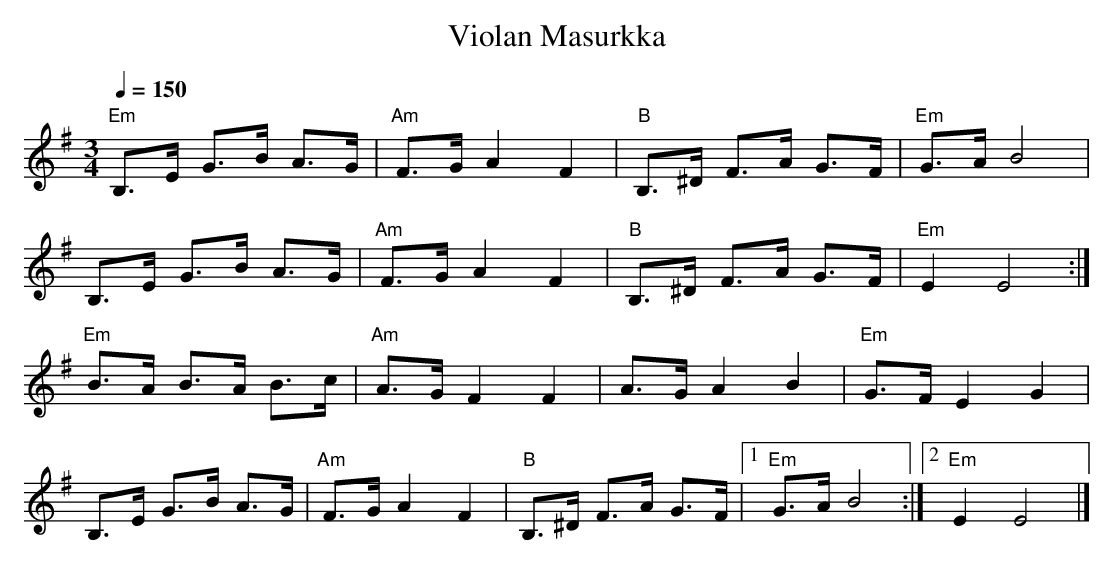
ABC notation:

X:1
T:Violan Masurkka
M:3/4
L:1/8
Q:1/4=150
K:EMin
"Em"B,>E G>B A>G|"Am"F>G A2 F2|"B"B,>^D F>A G>F|   "Em"G>A B4   |
    B,>E G>B A>G|"Am"F>G A2 F2|"B"B,>^D F>A G>F|   "Em"E2  E4  :|
"Em"B>A  B>A B>c|"Am"A>G F2 F2|   A>G   A2  B2 |   "Em"G>F E2 G2|
    B,>E G>B A>G|"Am"F>G A2 F2|"B"B,>^D F>A G>F|[1 "Em"G>A B4  :|\
                                                [2 "Em"E2  E4  |]
